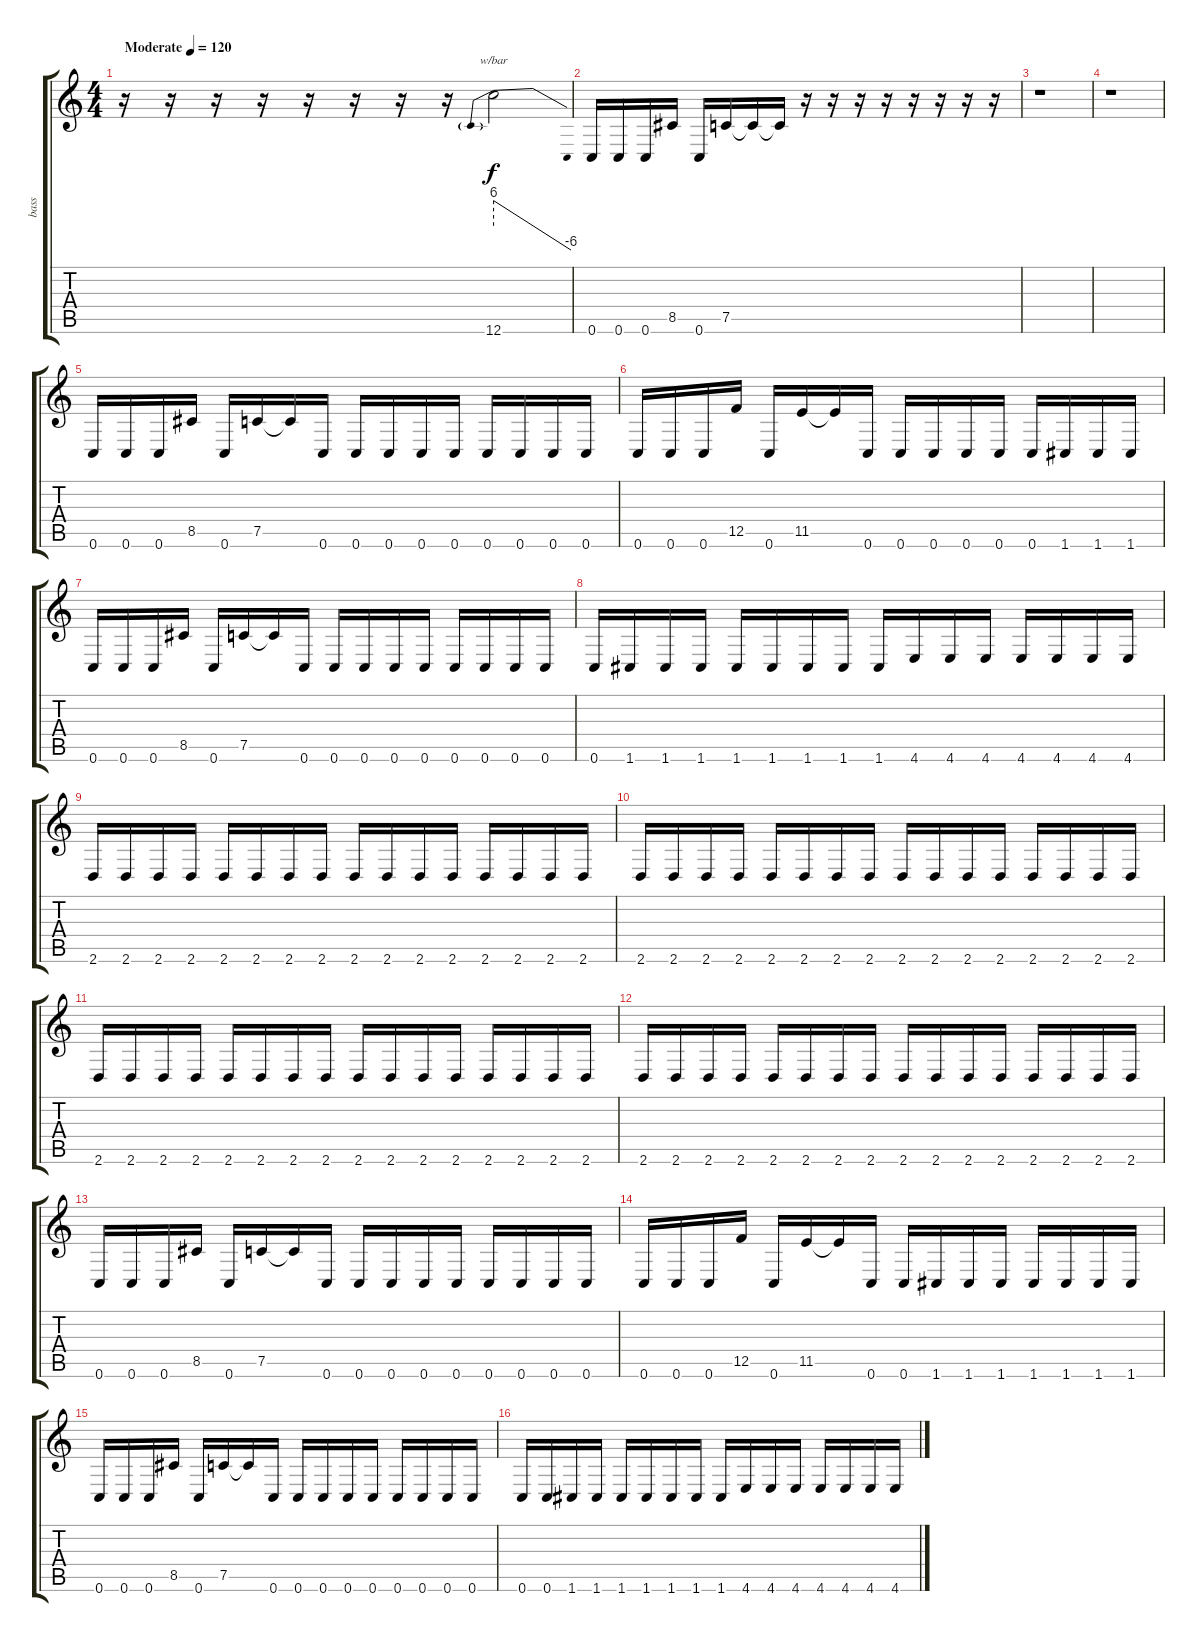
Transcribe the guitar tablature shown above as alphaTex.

\track ("bass" "bass") {instrument electricbasspick}
\staff {score tabs}
\tuning (C4 G3 Eb3 Bb2 F2 C2) {hide}
\ts (4 4)
\tempo (120 "Moderate")
\clef g2
\ks c
r.16{dy f instrument electricbasspick} r.16 r.16 r.16 r.16 r.16 r.16 r.16 12.6.2{tbe (predivedive default 0 24 60 -24)} |
0.6.16 0.6.16 0.6.16 8.5.16 0.6.16 7.5.16 7.5{t}.16 7.5{t}.16 r.16 r.16 r.16 r.16 r.16 r.16 r.16 r.16 |
r.1 |
r.1 |
0.6.16 0.6.16 0.6.16 8.5.16 0.6.16 7.5.16 7.5{t}.16 0.6.16 0.6.16 0.6.16 0.6.16 0.6.16 0.6.16 0.6.16 0.6.16 0.6.16 |
0.6.16 0.6.16 0.6.16 12.5.16 0.6.16 11.5.16 11.5{t}.16 0.6.16 0.6.16 0.6.16 0.6.16 0.6.16 0.6.16 1.6.16 1.6.16 1.6.16 |
0.6.16 0.6.16 0.6.16 8.5.16 0.6.16 7.5.16 7.5{t}.16 0.6.16 0.6.16 0.6.16 0.6.16 0.6.16 0.6.16 0.6.16 0.6.16 0.6.16 |
0.6.16 1.6.16 1.6.16 1.6.16 1.6.16 1.6.16 1.6.16 1.6.16 1.6.16 4.6.16 4.6.16 4.6.16 4.6.16 4.6.16 4.6.16 4.6.16 |
2.6.16 2.6.16 2.6.16 2.6.16 2.6.16 2.6.16 2.6.16 2.6.16 2.6.16 2.6.16 2.6.16 2.6.16 2.6.16 2.6.16 2.6.16 2.6.16 |
2.6.16 2.6.16 2.6.16 2.6.16 2.6.16 2.6.16 2.6.16 2.6.16 2.6.16 2.6.16 2.6.16 2.6.16 2.6.16 2.6.16 2.6.16 2.6.16 |
2.6.16 2.6.16 2.6.16 2.6.16 2.6.16 2.6.16 2.6.16 2.6.16 2.6.16 2.6.16 2.6.16 2.6.16 2.6.16 2.6.16 2.6.16 2.6.16 |
2.6.16 2.6.16 2.6.16 2.6.16 2.6.16 2.6.16 2.6.16 2.6.16 2.6.16 2.6.16 2.6.16 2.6.16 2.6.16 2.6.16 2.6.16 2.6.16 |
0.6.16 0.6.16 0.6.16 8.5.16 0.6.16 7.5.16 7.5{t}.16 0.6.16 0.6.16 0.6.16 0.6.16 0.6.16 0.6.16 0.6.16 0.6.16 0.6.16 |
0.6.16 0.6.16 0.6.16 12.5.16 0.6.16 11.5.16 11.5{t}.16 0.6.16 0.6.16 1.6.16 1.6.16 1.6.16 1.6.16 1.6.16 1.6.16 1.6.16 |
0.6.16 0.6.16 0.6.16 8.5.16 0.6.16 7.5.16 7.5{t}.16 0.6.16 0.6.16 0.6.16 0.6.16 0.6.16 0.6.16 0.6.16 0.6.16 0.6.16 |
0.6.16 0.6.16 1.6.16 1.6.16 1.6.16 1.6.16 1.6.16 1.6.16 1.6.16 4.6.16 4.6.16 4.6.16 4.6.16 4.6.16 4.6.16 4.6.16
